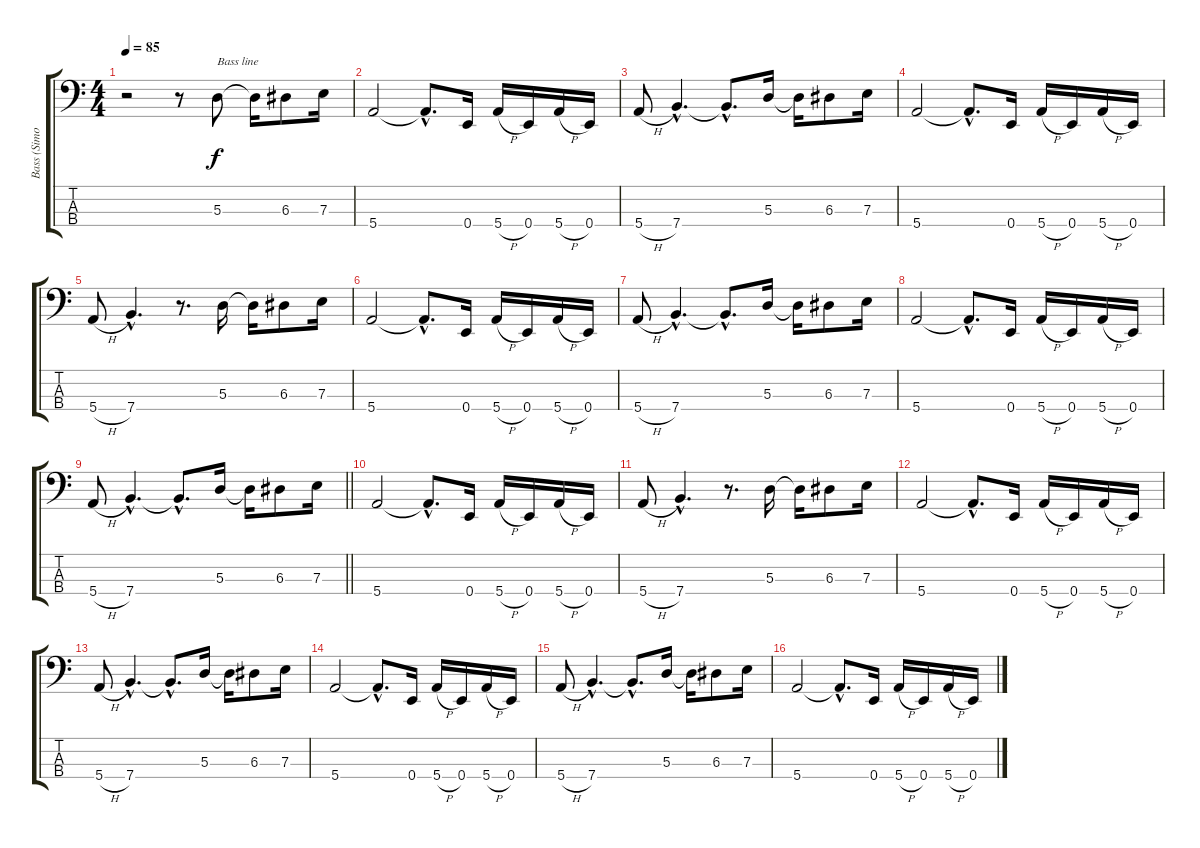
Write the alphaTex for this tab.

\track ("Bass (Simon Jones)" "Bass (Simo") {instrument electricbasspick}
\staff {score tabs}
\tuning (G2 D2 A1 E1) {hide}
\ts (4 4)
\tempo 85
\clef f4
\ks c
r.2{dy f instrument electricbasspick} r.8 5.3.8{txt "Bass line"} 5.3{t}.16 6.3.8 7.3.16 |
5.4.2 5.4{hac t}.8{d} 0.4.16 5.4{h}.16 0.4.16 5.4{h}.16 0.4.16 |
5.4{h}.8 7.4{hac}.4{d} 7.4{hac t}.8{d} 5.3.16 5.3{t}.16 6.3.8 7.3.16 |
5.4.2 5.4{hac t}.8{d} 0.4.16 5.4{h}.16 0.4.16 5.4{h}.16 0.4.16 |
5.4{h}.8 7.4{hac}.4{d} r.8{d} 5.3.16 5.3{t}.16 6.3.8 7.3.16 |
5.4.2 5.4{hac t}.8{d} 0.4.16 5.4{h}.16 0.4.16 5.4{h}.16 0.4.16 |
5.4{h}.8 7.4{hac}.4{d} 7.4{hac t}.8{d} 5.3.16 5.3{t}.16 6.3.8 7.3.16 |
5.4.2 5.4{hac t}.8{d} 0.4.16 5.4{h}.16 0.4.16 5.4{h}.16 0.4.16 |
\barLineRight lightlight
5.4{h}.8 7.4{hac}.4{d} 7.4{hac t}.8{d} 5.3.16 5.3{t}.16 6.3.8 7.3.16 |
5.4.2 5.4{hac t}.8{d} 0.4.16 5.4{h}.16 0.4.16 5.4{h}.16 0.4.16 |
5.4{h}.8 7.4{hac}.4{d} r.8{d} 5.3.16 5.3{t}.16 6.3.8 7.3.16 |
5.4.2 5.4{hac t}.8{d} 0.4.16 5.4{h}.16 0.4.16 5.4{h}.16 0.4.16 |
5.4{h}.8 7.4{hac}.4{d} 7.4{hac t}.8{d} 5.3.16 5.3{t}.16 6.3.8 7.3.16 |
5.4.2 5.4{hac t}.8{d} 0.4.16 5.4{h}.16 0.4.16 5.4{h}.16 0.4.16 |
5.4{h}.8 7.4{hac}.4{d} 7.4{hac t}.8{d} 5.3.16 5.3{t}.16 6.3.8 7.3.16 |
5.4.2 5.4{hac t}.8{d} 0.4.16 5.4{h}.16 0.4.16 5.4{h}.16 0.4.16
